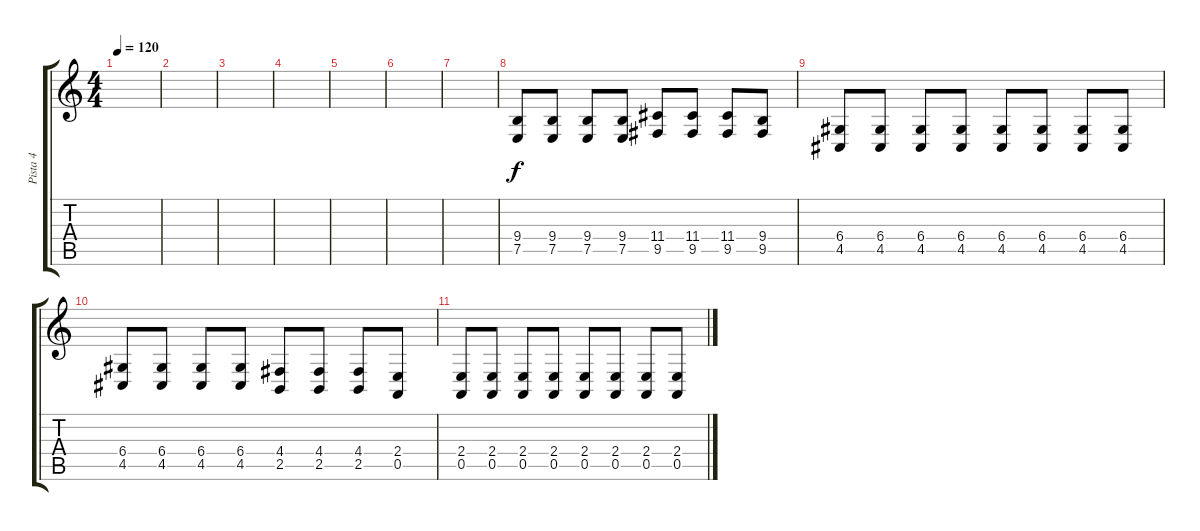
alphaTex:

\track ("Pista 4" "Pista 4") {instrument electricgrandpiano}
\staff {score tabs}
\tuning (E4 B3 G3 D3 A2 E2) {hide}
\ts (4 4)
\tempo 120
\clef g2
\ks c
|
|
|
|
|
|
|
(9.4 7.5).8 (9.4 7.5).8 (9.4 7.5).8 (9.4 7.5).8 (11.4 9.5).8 (11.4 9.5).8 (11.4 9.5).8 (9.4 9.5).8 |
(6.4 4.5).8 (6.4 4.5).8 (6.4 4.5).8 (6.4 4.5).8 (6.4 4.5).8 (6.4 4.5).8 (6.4 4.5).8 (6.4 4.5).8 |
(6.4 4.5).8 (6.4 4.5).8 (6.4 4.5).8 (6.4 4.5).8 (4.4 2.5).8 (4.4 2.5).8 (4.4 2.5).8 (2.4 0.5).8 |
(2.4 0.5).8 (2.4 0.5).8 (2.4 0.5).8 (2.4 0.5).8 (2.4 0.5).8 (2.4 0.5).8 (2.4 0.5).8 (2.4 0.5).8
